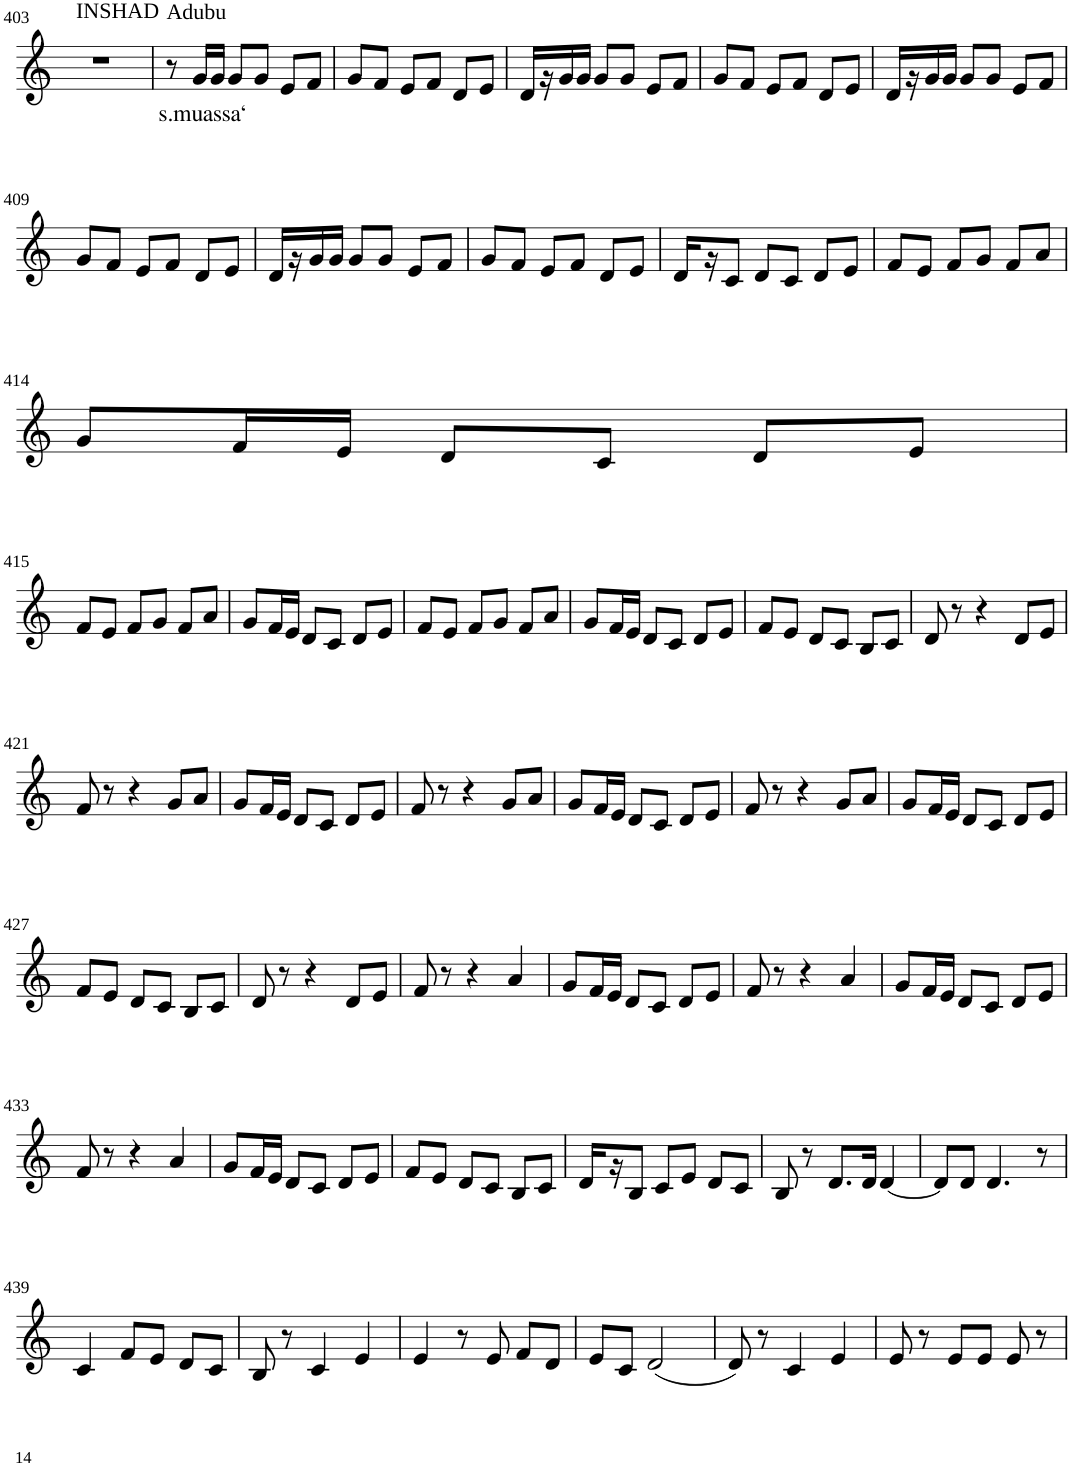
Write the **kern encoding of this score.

**kern	**text
*part1	*part1
*staff1	*staff1
*I"Violin	*
!!LO:PB:g=z
*clefG2	*
*k[]	*
*M3/4	*
=403	=403
!LO:TX:a:t=INSHAD	!
2.r	.
=404	=404
!LO:TX:a:t=Adubu	!
8r	.
!	!LO:LY:b
16g/LL	s.muassa‘
16g/JJ	.
8g/L	.
8g/J	.
8e/L	.
8f/J	.
=405	=405
8g/L	.
8f/J	.
8e/L	.
8f/J	.
8d/L	.
8e/J	.
=406	=406
16d/LL	.
16r	.
16g/	.
16g/JJ	.
8g/L	.
8g/J	.
8e/L	.
8f/J	.
=407	=407
8g/L	.
8f/J	.
8e/L	.
8f/J	.
8d/L	.
8e/J	.
=408	=408
16d/LL	.
16r	.
16g/	.
16g/JJ	.
8g/L	.
8g/J	.
8e/L	.
8f/J	.
!!LO:LB:g=z
=409	=409
8g/L	.
8f/J	.
8e/L	.
8f/J	.
8d/L	.
8e/J	.
=410	=410
16d/LL	.
16r	.
16g/	.
16g/JJ	.
8g/L	.
8g/J	.
8e/L	.
8f/J	.
=411	=411
8g/L	.
8f/J	.
8e/L	.
8f/J	.
8d/L	.
8e/J	.
=412	=412
16d/LL	.
16r	.
8c/J	.
8d/L	.
8c/J	.
8d/L	.
8e/J	.
=413	=413
8f/L	.
8e/J	.
8f/L	.
8g/J	.
8f/L	.
8a/J	.
!!LO:LB:g=z
=414	=414
8g/L	.
16f/L	.
16e/JJ	.
8d/L	.
8c/J	.
8d/L	.
8e/J	.
!!LO:LB:g=z
=415	=415
8f/L	.
8e/J	.
8f/L	.
8g/J	.
8f/L	.
8a/J	.
=416	=416
8g/L	.
16f/L	.
16e/JJ	.
8d/L	.
8c/J	.
8d/L	.
8e/J	.
=417	=417
8f/L	.
8e/J	.
8f/L	.
8g/J	.
8f/L	.
8a/J	.
=418	=418
8g/L	.
16f/L	.
16e/JJ	.
8d/L	.
8c/J	.
8d/L	.
8e/J	.
=419	=419
8f/L	.
8e/J	.
8d/L	.
8c/J	.
8B/L	.
8c/J	.
=420	=420
8d/	.
8r	.
4r	.
8d/L	.
8e/J	.
!!LO:LB:g=z
=421	=421
8f/	.
8r	.
4r	.
8g/L	.
8a/J	.
=422	=422
8g/L	.
16f/L	.
16e/JJ	.
8d/L	.
8c/J	.
8d/L	.
8e/J	.
=423	=423
8f/	.
8r	.
4r	.
8g/L	.
8a/J	.
=424	=424
8g/L	.
16f/L	.
16e/JJ	.
8d/L	.
8c/J	.
8d/L	.
8e/J	.
=425	=425
8f/	.
8r	.
4r	.
8g/L	.
8a/J	.
=426	=426
8g/L	.
16f/L	.
16e/JJ	.
8d/L	.
8c/J	.
8d/L	.
8e/J	.
!!LO:LB:g=z
=427	=427
8f/L	.
8e/J	.
8d/L	.
8c/J	.
8B/L	.
8c/J	.
=428	=428
8d/	.
8r	.
4r	.
8d/L	.
8e/J	.
=429	=429
8f/	.
8r	.
4r	.
4a/	.
=430	=430
8g/L	.
16f/L	.
16e/JJ	.
8d/L	.
8c/J	.
8d/L	.
8e/J	.
=431	=431
8f/	.
8r	.
4r	.
4a/	.
=432	=432
8g/L	.
16f/L	.
16e/JJ	.
8d/L	.
8c/J	.
8d/L	.
8e/J	.
!!LO:LB:g=z
=433	=433
8f/	.
8r	.
4r	.
4a/	.
=434	=434
8g/L	.
16f/L	.
16e/JJ	.
8d/L	.
8c/J	.
8d/L	.
8e/J	.
=435	=435
8f/L	.
8e/J	.
8d/L	.
8c/J	.
8B/L	.
8c/J	.
=436	=436
16d/LL	.
16r	.
8B/J	.
8c/L	.
8e/J	.
8d/L	.
8c/J	.
=437	=437
8B/	.
8r	.
8.d/L	.
16d/Jk	.
[4d/	.
=438	=438
8d/L]	.
8d/J	.
4.d/	.
8r	.
!!LO:LB:g=z
=439	=439
4c/	.
8f/L	.
8e/J	.
8d/L	.
8c/J	.
=440	=440
8B/	.
8r	.
4c/	.
4e/	.
=441	=441
4e/	.
8r	.
8e/	.
8f/L	.
8d/J	.
=442	=442
8e/L	.
8c/J	.
(2d/	.
=443	=443
8d/)	.
8r	.
4c/	.
4e/	.
=444	=444
8e/	.
8r	.
8e/L	.
8e/J	.
8e/	.
8r	.
=	=
*-	*-
